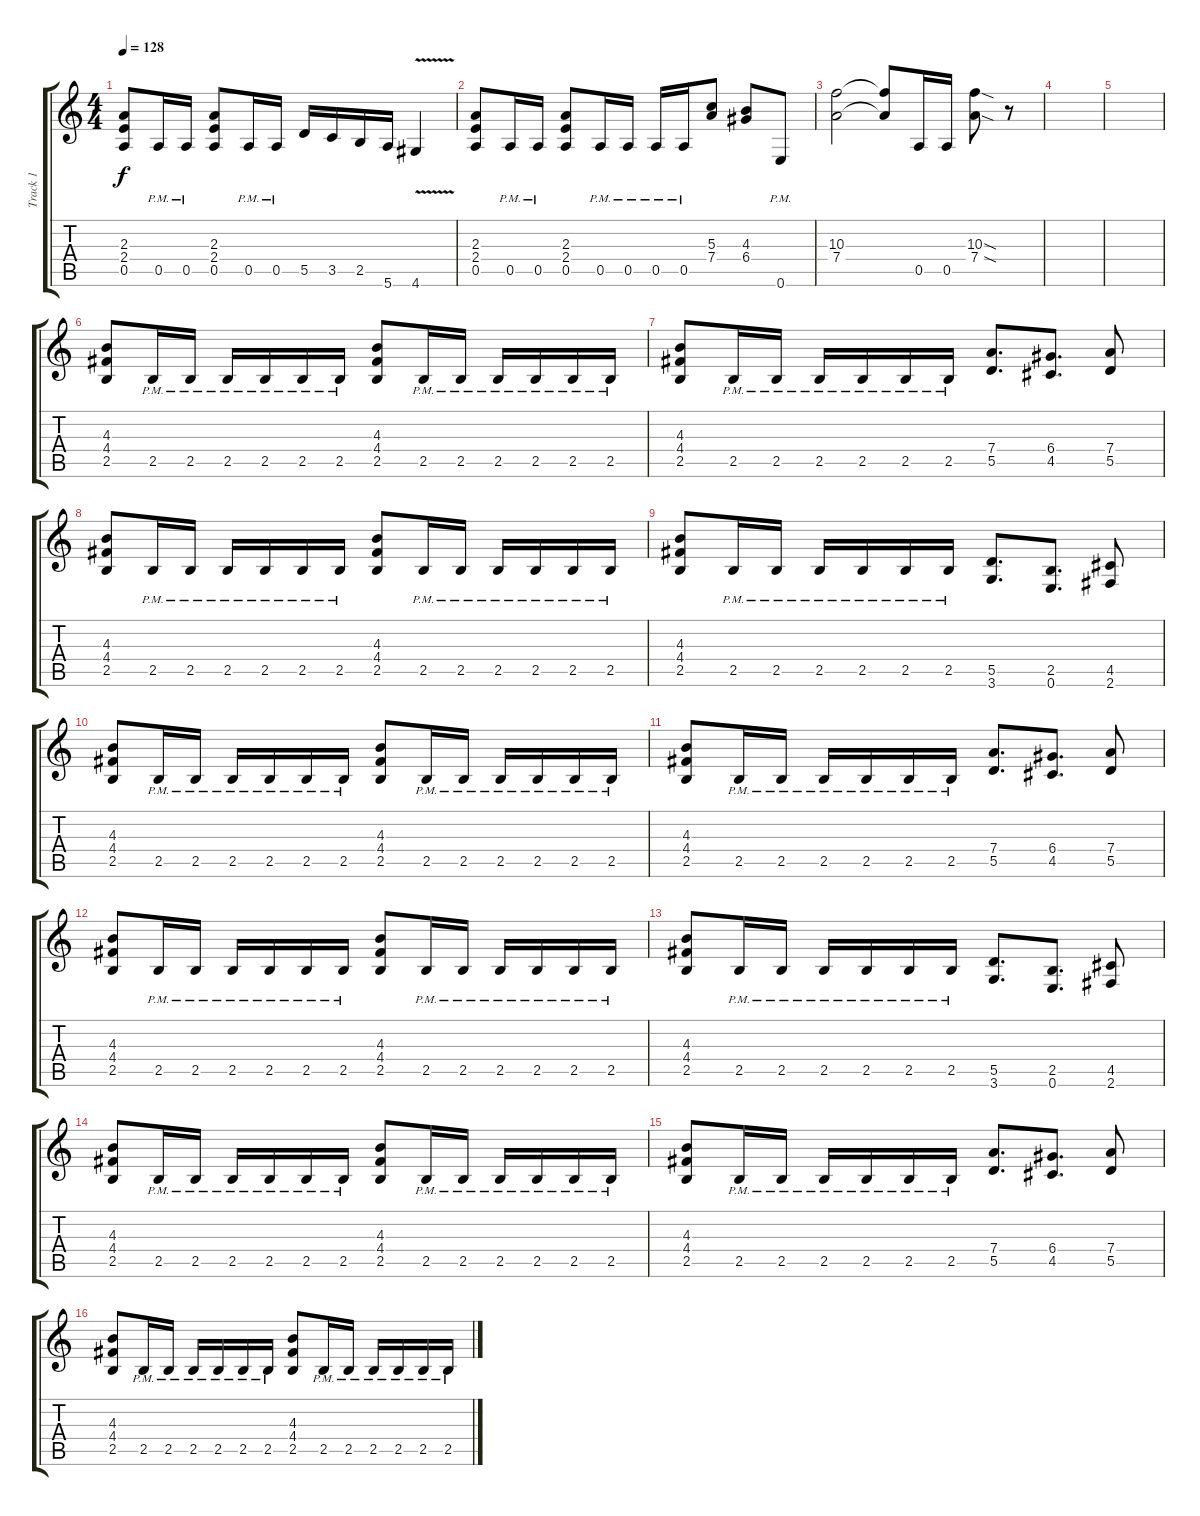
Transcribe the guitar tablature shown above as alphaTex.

\track ("Track 1" "Track 1") {instrument distortionguitar}
\staff {score tabs}
\tuning (E4 B3 G3 D3 A2 E2) {hide}
\ts (4 4)
\tempo 128
\clef g2
\ks c
(2.3 2.4 0.5).8{dy f} 0.5{pm}.16 0.5{pm}.16 (2.3 2.4 0.5).8 0.5{pm}.16 0.5{pm}.16 5.5.16 3.5.16 2.5.16 5.6.16 4.6{v}.4 |
(2.3 2.4 0.5).8 0.5{pm}.16 0.5{pm}.16 (2.3 2.4 0.5).8 0.5{pm}.16 0.5{pm}.16 0.5{pm}.16 0.5{pm}.16 (5.3 7.4).8 (4.3 6.4).8 0.6{pm}.8 |
(10.3 7.4).2 (10.3{t} 7.4{t}).8 0.5.16 0.5.16 (10.3{sod} 7.4{sod}).8 r.8 |
|
|
(4.3 4.4 2.5).8 2.5{pm}.16 2.5{pm}.16 2.5{pm}.16 2.5{pm}.16 2.5{pm}.16 2.5{pm}.16 (4.3 4.4 2.5).8 2.5{pm}.16 2.5{pm}.16 2.5{pm}.16 2.5{pm}.16 2.5{pm}.16 2.5{pm}.16 |
(4.3 4.4 2.5).8 2.5{pm}.16 2.5{pm}.16 2.5{pm}.16 2.5{pm}.16 2.5{pm}.16 2.5{pm}.16 (7.4 5.5).8{d} (6.4 4.5).8{d} (7.4 5.5).8 |
(4.3 4.4 2.5).8 2.5{pm}.16 2.5{pm}.16 2.5{pm}.16 2.5{pm}.16 2.5{pm}.16 2.5{pm}.16 (4.3 4.4 2.5).8 2.5{pm}.16 2.5{pm}.16 2.5{pm}.16 2.5{pm}.16 2.5{pm}.16 2.5{pm}.16 |
(4.3 4.4 2.5).8 2.5{pm}.16 2.5{pm}.16 2.5{pm}.16 2.5{pm}.16 2.5{pm}.16 2.5{pm}.16 (5.5 3.6).8{d} (2.5 0.6).8{d} (4.5 2.6).8 |
(4.3 4.4 2.5).8 2.5{pm}.16 2.5{pm}.16 2.5{pm}.16 2.5{pm}.16 2.5{pm}.16 2.5{pm}.16 (4.3 4.4 2.5).8 2.5{pm}.16 2.5{pm}.16 2.5{pm}.16 2.5{pm}.16 2.5{pm}.16 2.5{pm}.16 |
(4.3 4.4 2.5).8 2.5{pm}.16 2.5{pm}.16 2.5{pm}.16 2.5{pm}.16 2.5{pm}.16 2.5{pm}.16 (7.4 5.5).8{d} (6.4 4.5).8{d} (7.4 5.5).8 |
(4.3 4.4 2.5).8 2.5{pm}.16 2.5{pm}.16 2.5{pm}.16 2.5{pm}.16 2.5{pm}.16 2.5{pm}.16 (4.3 4.4 2.5).8 2.5{pm}.16 2.5{pm}.16 2.5{pm}.16 2.5{pm}.16 2.5{pm}.16 2.5{pm}.16 |
(4.3 4.4 2.5).8 2.5{pm}.16 2.5{pm}.16 2.5{pm}.16 2.5{pm}.16 2.5{pm}.16 2.5{pm}.16 (5.5 3.6).8{d} (2.5 0.6).8{d} (4.5 2.6).8 |
(4.3 4.4 2.5).8 2.5{pm}.16 2.5{pm}.16 2.5{pm}.16 2.5{pm}.16 2.5{pm}.16 2.5{pm}.16 (4.3 4.4 2.5).8 2.5{pm}.16 2.5{pm}.16 2.5{pm}.16 2.5{pm}.16 2.5{pm}.16 2.5{pm}.16 |
(4.3 4.4 2.5).8 2.5{pm}.16 2.5{pm}.16 2.5{pm}.16 2.5{pm}.16 2.5{pm}.16 2.5{pm}.16 (7.4 5.5).8{d} (6.4 4.5).8{d} (7.4 5.5).8 |
(4.3 4.4 2.5).8 2.5{pm}.16 2.5{pm}.16 2.5{pm}.16 2.5{pm}.16 2.5{pm}.16 2.5{pm}.16 (4.3 4.4 2.5).8 2.5{pm}.16 2.5{pm}.16 2.5{pm}.16 2.5{pm}.16 2.5{pm}.16 2.5{pm}.16
